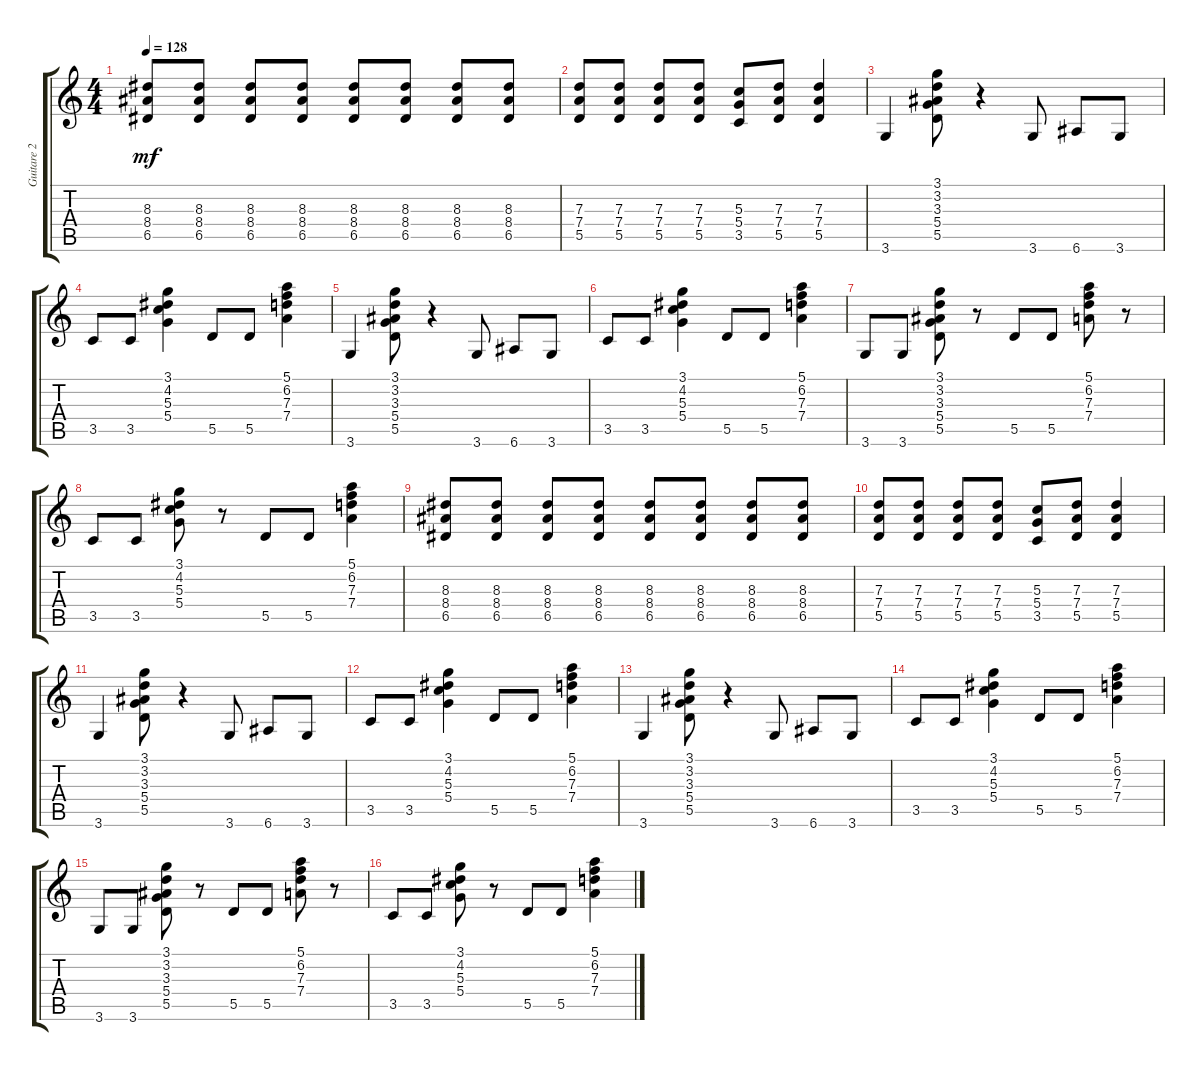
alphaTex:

\track ("Guitare 2" "Guitare 2") {instrument electricguitarmuted}
\staff {score tabs}
\tuning (E4 B3 G3 D3 A2 E2) {hide}
\ts (4 4)
\tempo 128
\clef g2
\ks c
(8.3 8.4 6.5).8{dy mf} (8.3 8.4 6.5).8 (8.3 8.4 6.5).8 (8.3 8.4 6.5).8 (8.3 8.4 6.5).8 (8.3 8.4 6.5).8 (8.3 8.4 6.5).8 (8.3 8.4 6.5).8 |
(7.3 7.4 5.5).8 (7.3 7.4 5.5).8 (7.3 7.4 5.5).8 (7.3 7.4 5.5).8 (5.3 5.4 3.5).8 (7.3 7.4 5.5).8 (7.3 7.4 5.5).4 |
3.6.4 (3.1 3.2 3.3 5.4 5.5).8 r.4 3.6.8 6.6.8 3.6.8 |
3.5.8 3.5.8 (3.1 4.2 5.3 5.4).4 5.5.8 5.5.8 (5.1 6.2 7.3 7.4).4 |
3.6.4 (3.1 3.2 3.3 5.4 5.5).8 r.4 3.6.8 6.6.8 3.6.8 |
3.5.8 3.5.8 (3.1 4.2 5.3 5.4).4 5.5.8 5.5.8 (5.1 6.2 7.3 7.4).4 |
3.6.8 3.6.8 (3.1 3.2 3.3 5.4 5.5).8 r.8 5.5.8 5.5.8 (5.1 6.2 7.3 7.4).8 r.8 |
3.5.8 3.5.8 (3.1 4.2 5.3 5.4).8 r.8 5.5.8 5.5.8 (5.1 6.2 7.3 7.4).4 |
(8.3 8.4 6.5).8 (8.3 8.4 6.5).8 (8.3 8.4 6.5).8 (8.3 8.4 6.5).8 (8.3 8.4 6.5).8 (8.3 8.4 6.5).8 (8.3 8.4 6.5).8 (8.3 8.4 6.5).8 |
(7.3 7.4 5.5).8 (7.3 7.4 5.5).8 (7.3 7.4 5.5).8 (7.3 7.4 5.5).8 (5.3 5.4 3.5).8 (7.3 7.4 5.5).8 (7.3 7.4 5.5).4 |
3.6.4 (3.1 3.2 3.3 5.4 5.5).8 r.4 3.6.8 6.6.8 3.6.8 |
3.5.8 3.5.8 (3.1 4.2 5.3 5.4).4 5.5.8 5.5.8 (5.1 6.2 7.3 7.4).4 |
3.6.4 (3.1 3.2 3.3 5.4 5.5).8 r.4 3.6.8 6.6.8 3.6.8 |
3.5.8 3.5.8 (3.1 4.2 5.3 5.4).4 5.5.8 5.5.8 (5.1 6.2 7.3 7.4).4 |
3.6.8 3.6.8 (3.1 3.2 3.3 5.4 5.5).8 r.8 5.5.8 5.5.8 (5.1 6.2 7.3 7.4).8 r.8 |
3.5.8 3.5.8 (3.1 4.2 5.3 5.4).8 r.8 5.5.8 5.5.8 (5.1 6.2 7.3 7.4).4
